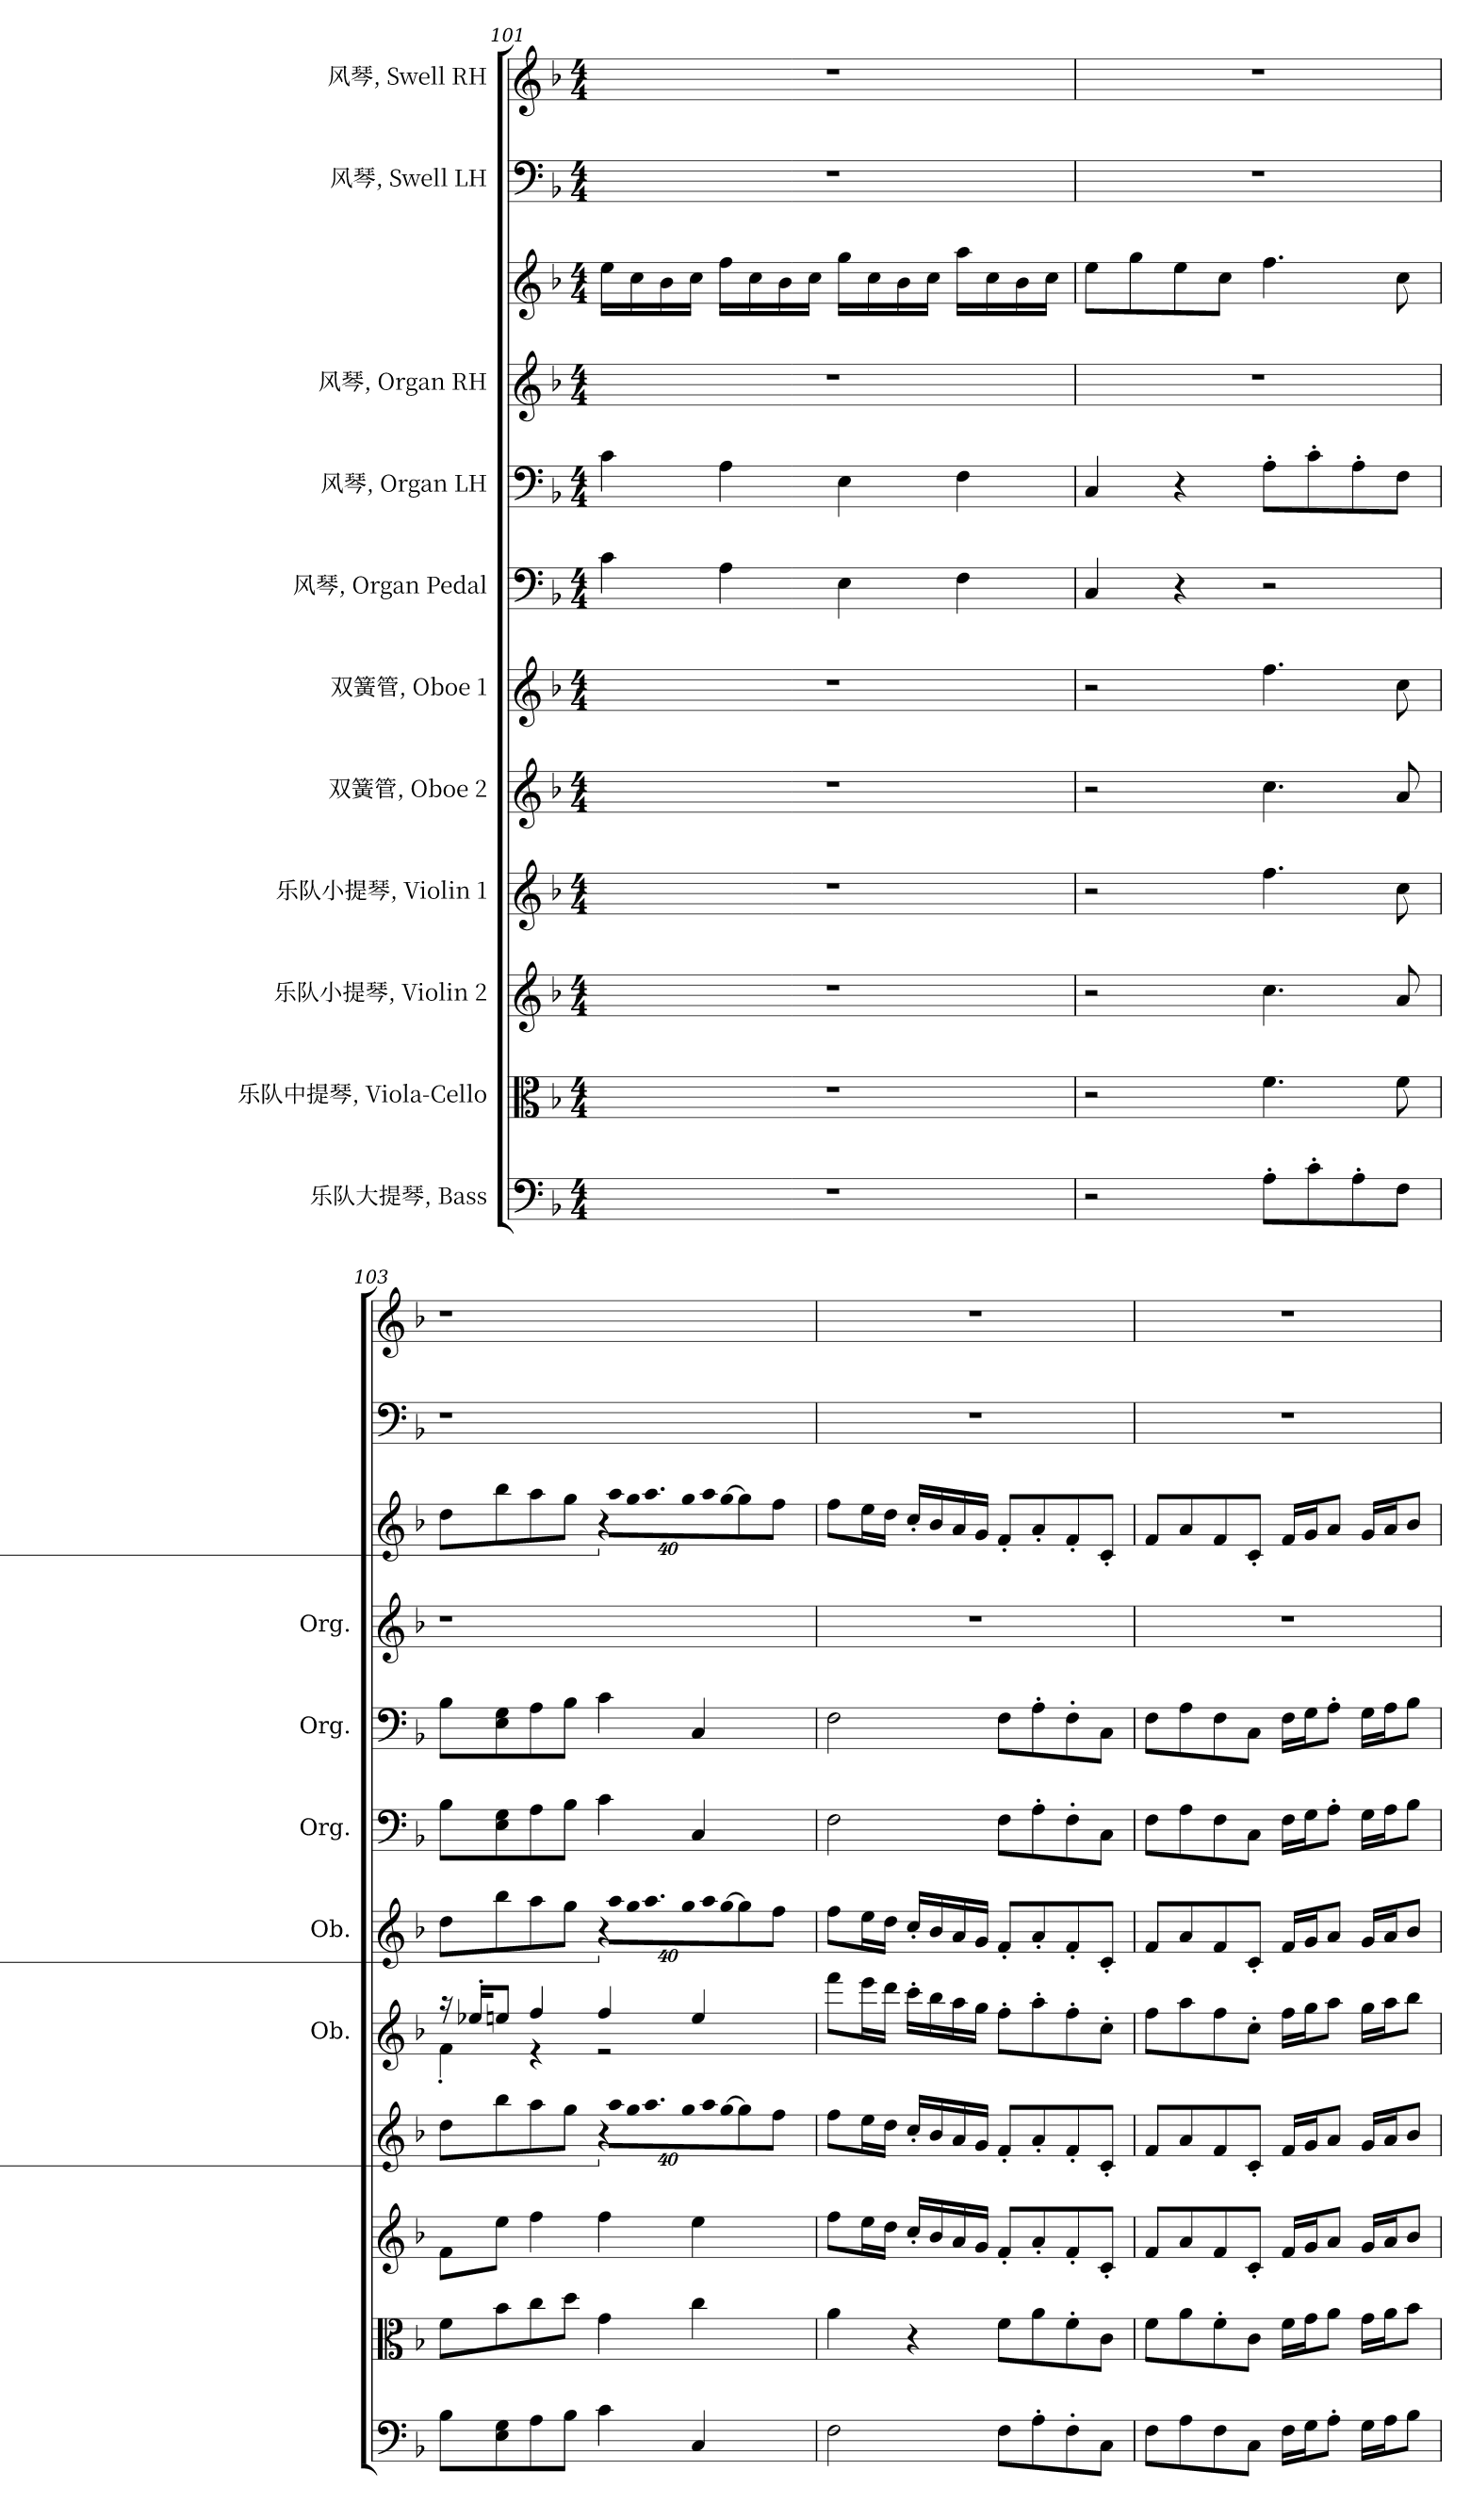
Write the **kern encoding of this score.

**kern	**kern	**kern	**kern	**kern	**kern	**kern	**kern	**kern	**kern	**kern	**kern
*part11	*part10	*part9	*part8	*part7	*part6	*part5	*part4	*part3	*part3	*part2	*part1
*staff12	*staff11	*staff10	*staff9	*staff8	*staff7	*staff6	*staff5	*staff4	*staff3	*staff2	*staff1
*I"乐队大提琴, Bass	*I"乐队中提琴, Viola-Cello	*I"乐队小提琴, Violin 2	*I"乐队小提琴, Violin 1	*I"双簧管, Oboe 2	*I"双簧管, Oboe 1	*I"风琴, Organ Pedal	*I"风琴, Organ LH	*I"风琴, Organ RH	*	*I"风琴, Swell LH	*I"风琴, Swell RH
*	*	*	*	*I'Ob.	*I'Ob.	*I'Org.	*I'Org.	*I'Org.	*	*	*
*clefF4	*clefC3	*clefG2	*clefG2	*clefG2	*clefG2	*clefF4	*clefF4	*clefG2	*clefG2	*clefF4	*clefG2
*k[b-]	*k[b-]	*k[b-]	*k[b-]	*k[b-]	*k[b-]	*k[b-]	*k[b-]	*k[b-]	*k[b-]	*k[b-]	*k[b-]
*M4/4	*M4/4	*M4/4	*M4/4	*M4/4	*M4/4	*M4/4	*M4/4	*M4/4	*M4/4	*M4/4	*M4/4
=101	=101	=101	=101	=101	=101	=101	=101	=101	=101	=101	=101
1r	1r	1r	1r	1r	1r	4c\	4c\	1r	16ee\LL	1r	1r
.	.	.	.	.	.	.	.	.	16cc\	.	.
.	.	.	.	.	.	.	.	.	16b-\	.	.
.	.	.	.	.	.	.	.	.	16cc\JJ	.	.
.	.	.	.	.	.	4A\	4A\	.	16ff\LL	.	.
.	.	.	.	.	.	.	.	.	16cc\	.	.
.	.	.	.	.	.	.	.	.	16b-\	.	.
.	.	.	.	.	.	.	.	.	16cc\JJ	.	.
.	.	.	.	.	.	4E\	4E\	.	16gg\LL	.	.
.	.	.	.	.	.	.	.	.	16cc\	.	.
.	.	.	.	.	.	.	.	.	16b-\	.	.
.	.	.	.	.	.	.	.	.	16cc\JJ	.	.
.	.	.	.	.	.	4F\	4F\	.	16aa\LL	.	.
.	.	.	.	.	.	.	.	.	16cc\	.	.
.	.	.	.	.	.	.	.	.	16b-\	.	.
.	.	.	.	.	.	.	.	.	16cc\JJ	.	.
=102	=102	=102	=102	=102	=102	=102	=102	=102	=102	=102	=102
2r	2r	2r	2r	2r	2r	4C/	4C/	1r	8ee\L	1r	1r
.	.	.	.	.	.	.	.	.	8gg\	.	.
.	.	.	.	.	.	4r	4r	.	8ee\	.	.
.	.	.	.	.	.	.	.	.	8cc\J	.	.
8A'\L	4.f\	4.cc\	4.ff\	4.cc\	4.ff\	2r	8A'\L	.	4.ff\	.	.
8c'\	.	.	.	.	.	.	8c'\	.	.	.	.
8A'\	.	.	.	.	.	.	8A'\	.	.	.	.
8F\J	8f\	8a/	8cc\	8a/	8cc\	.	8F\J	.	8cc\	.	.
!!LO:PB:g=z
=103	=103	=103	=103	=103	=103	=103	=103	=103	=103	=103	=103
*	*	*	*	*^	*	*	*	*	*	*	*
8B-\L	8f\L	8f\L	8dd\L	16r	4f'\	8dd\L	8B-\L	8B-\L	1r	8dd\L	1r	1r
.	.	.	.	16ee-X'/KL	.	.	.	.	.	.	.	.
8E\ 8G\	8b-\	8ee\J	8bb-\	8een/J	.	8bb-\	8E\ 8G\	8E\ 8G\	.	8bb-\	.	.
8A\	8cc\	4ff\	8aa\	4ff/	4r	8aa\	8A\	8A\	.	8aa\	.	.
8B-\J	8dd\J	.	8gg\J	.	.	8gg\J	8B-\J	8B-\J	.	8gg\J	.	.
!	!	!	!LO:N:vis=64	!	!	!LO:N:vis=64	!	!	!	!LO:N:vis=64	!	!
4c\	4g\	4ff\	960%17r	4ff/	2r	960%17r	4c\	4c\	.	960%17r	.	.
!	!	!	!LO:N:vis=32	!	!	!LO:N:vis=32	!	!	!	!LO:N:vis=32	!	!
.	.	.	640%23aa\LLL	.	.	640%23aa\LLL	.	.	.	640%23aa\LLL	.	.
!	!	!	!LO:N:vis=32	!	!	!LO:N:vis=32	!	!	!	!LO:N:vis=32	!	!
.	.	.	640%23gg\	.	.	640%23gg\	.	.	.	640%23gg\	.	.
!	!	!	!LO:N:vis=32.	!	!	!LO:N:vis=32.	!	!	!	!LO:N:vis=32.	!	!
.	.	.	1920%103aa\	.	.	1920%103aa\	.	.	.	1920%103aa\	.	.
!	!	!	!LO:N:vis=32	!	!	!LO:N:vis=32	!	!	!	!LO:N:vis=32	!	!
.	.	.	640%23gg\	.	.	640%23gg\	.	.	.	640%23gg\	.	.
!	!	!	!LO:N:vis=32	!	!	!LO:N:vis=32	!	!	!	!LO:N:vis=32	!	!
.	.	.	640%23aa\	.	.	640%23aa\	.	.	.	640%23aa\	.	.
!	!	!	!LO:N:vis=32	!	!	!LO:N:vis=32	!	!	!	!LO:N:vis=32	!	!
.	.	.	[640%23gg\JJ	.	.	[640%23gg\JJ	.	.	.	[640%23gg\JJ	.	.
4C/	4cc\	4ee\	.	4ee/	.	.	4C/	4C/	.	.	.	.
.	.	.	8gg\]	.	.	8gg\]	.	.	.	8gg\]	.	.
.	.	.	8ff\J	.	.	8ff\J	.	.	.	8ff\J	.	.
960ryy	960ryy	960ryy	.	960ryy	960ryy	.	960ryy	960ryy	960ryy	.	960ryy	960ryy
*	*	*	*	*v	*v	*	*	*	*	*	*	*
=104	=104	=104	=104	=104	=104	=104	=104	=104	=104	=104	=104
2F\	4a\	8ff\L	8ff\L	8fff\L	8ff\L	2F\	2F\	1r	8ff\L	1r	1r
.	.	16ee\L	16ee\L	16eee\L	16ee\L	.	.	.	16ee\L	.	.
.	.	16dd\JJ	16dd\JJ	16ddd\JJ	16dd\JJ	.	.	.	16dd\JJ	.	.
.	4r	16cc'/LL	16cc'/LL	16ccc'\LL	16cc'/LL	.	.	.	16cc'/LL	.	.
.	.	16b-/	16b-/	16bb-\	16b-/	.	.	.	16b-/	.	.
.	.	16a/	16a/	16aa\	16a/	.	.	.	16a/	.	.
.	.	16g/JJ	16g/JJ	16gg\JJ	16g/JJ	.	.	.	16g/JJ	.	.
8F\L	8f\L	8f'/L	8f'/L	8ff'\L	8f'/L	8F\L	8F\L	.	8f'/L	.	.
8A'\	8a\	8a'/	8a'/	8aa'\	8a'/	8A'\	8A'\	.	8a'/	.	.
8F'\	8f'\	8f'/	8f'/	8ff'\	8f'/	8F'\	8F'\	.	8f'/	.	.
8C\J	8c\J	8c'/J	8c'/J	8cc'\J	8c'/J	8C\J	8C\J	.	8c'/J	.	.
=105	=105	=105	=105	=105	=105	=105	=105	=105	=105	=105	=105
8F\L	8f\L	8f/L	8f/L	8ff\L	8f/L	8F\L	8F\L	1r	8f/L	1r	1r
8A\	8a\	8a/	8a/	8aa\	8a/	8A\	8A\	.	8a/	.	.
8F\	8f'\	8f/	8f/	8ff\	8f/	8F\	8F\	.	8f/	.	.
8C\J	8c\J	8c'/J	8c'/J	8cc'\J	8c'/J	8C\J	8C\J	.	8c'/J	.	.
16F\LL	16f\LL	16f/LL	16f/LL	16ff\LL	16f/LL	16F\LL	16F\LL	.	16f/LL	.	.
16G\J	16g\J	16g/J	16g/J	16gg\J	16g/J	16G\J	16G\J	.	16g/J	.	.
8A'\J	8a\J	8a/J	8a/J	8aa\J	8a/J	8A'\J	8A'\J	.	8a/J	.	.
16G\LL	16g\LL	16g/LL	16g/LL	16gg\LL	16g/LL	16G\LL	16G\LL	.	16g/LL	.	.
16A\J	16a\J	16a/J	16a/J	16aa\J	16a/J	16A\J	16A\J	.	16a/J	.	.
8B-\J	8b-\J	8b-/J	8b-/J	8bb-\J	8b-/J	8B-\J	8B-\J	.	8b-/J	.	.
=	=	=	=	=	=	=	=	=	=	=	=
*-	*-	*-	*-	*-	*-	*-	*-	*-	*-	*-	*-
